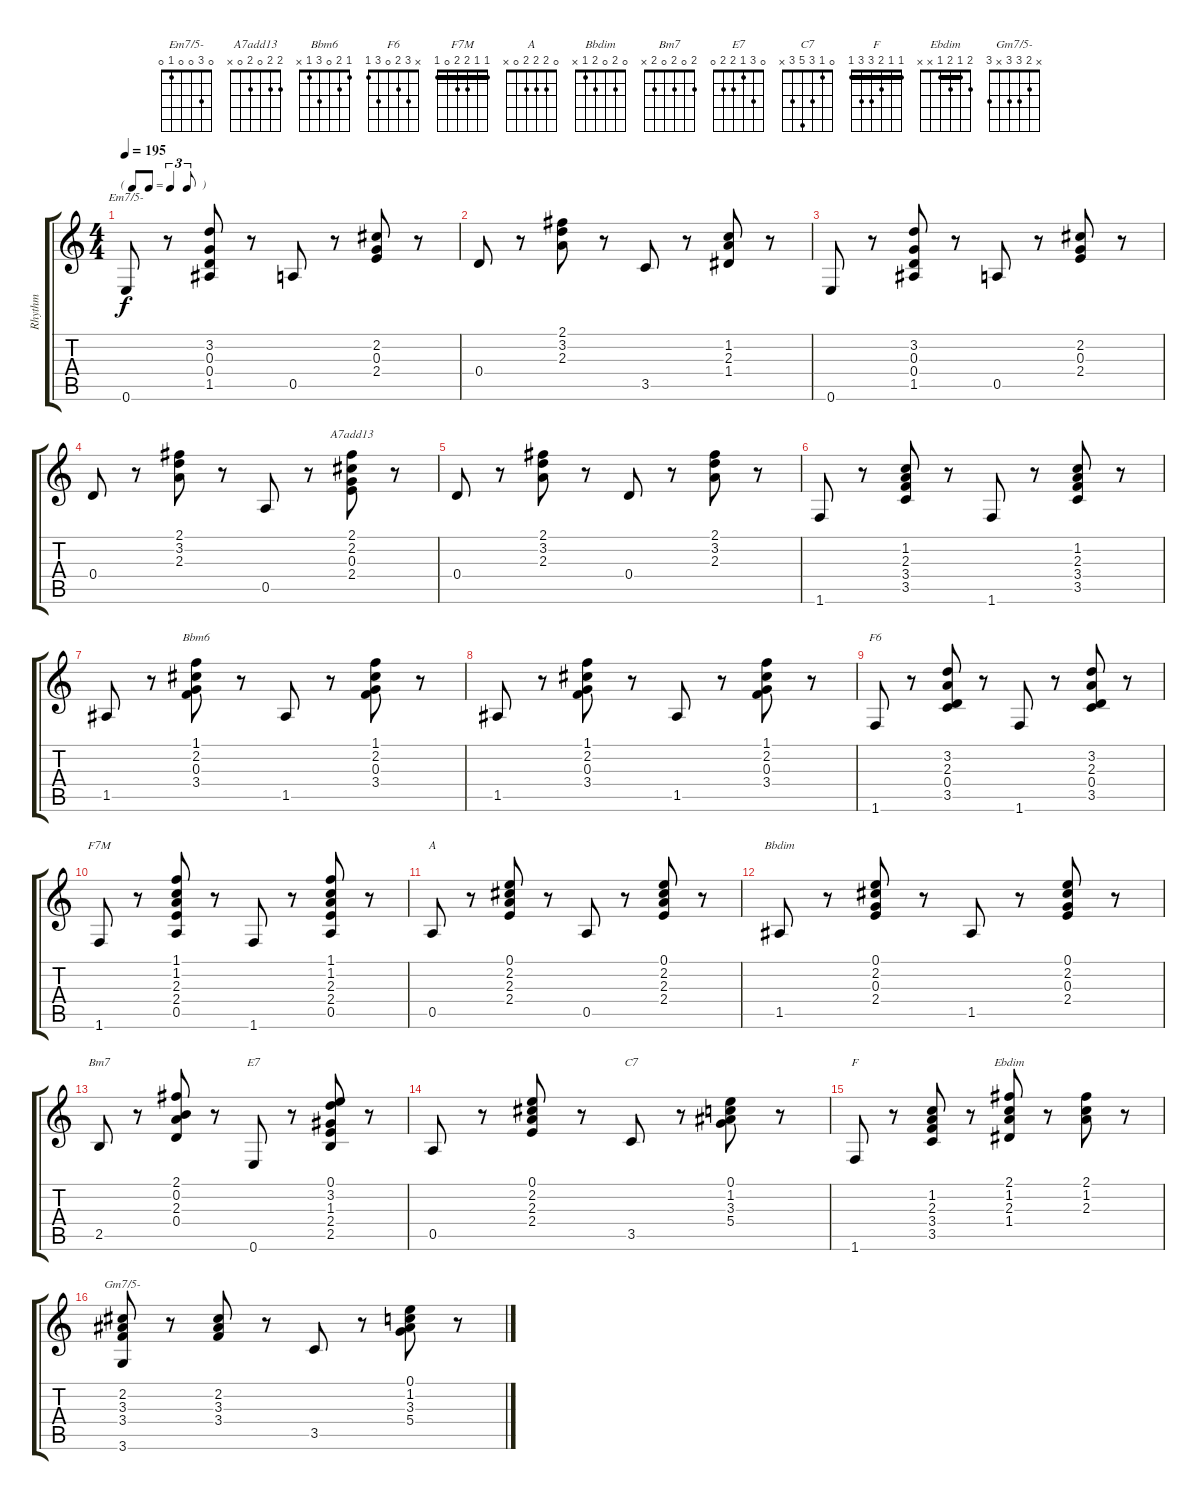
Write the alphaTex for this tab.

\track ("Rhythm" "Rhythm") {instrument acousticguitarnylon}
\staff {score tabs}
\tuning (E4 B3 G3 D3 A2 E2) {hide}
\chord ("Em7/5-" 0 3 0 0 1 0)
\chord ("A7add13" 2 2 0 2 0 x)
\chord ("Bbm6" 1 2 0 3 1 x)
\chord ("F6" x 3 2 0 3 1)
\chord ("F7M" 1 1 2 2 0 1) {barre 1}
\chord ("A" 0 2 2 2 0 x)
\chord ("Bbdim" 0 2 0 2 1 x)
\chord ("Bm7" 2 0 2 0 2 x)
\chord ("E7" 0 3 1 2 2 0)
\chord ("C7" 0 1 3 5 3 x)
\chord ("F" 1 1 2 3 3 1) {barre 1}
\chord ("Ebdim" 2 1 2 1 x x) {barre 1}
\chord ("Gm7/5-" x 2 3 3 x 3)
\ts (4 4)
\tf triplet8th
\tempo 195
\clef g2
\ks c
0.6.8{ch "Em7/5-" dy f} r.8 (3.2 0.3 0.4 1.5).8 r.8 0.5.8 r.8 (2.2 0.3 2.4).8 r.8 |
0.4.8 r.8 (2.1 3.2 2.3).8 r.8 3.5.8 r.8 (1.2 2.3 1.4).8 r.8 |
0.6.8 r.8 (3.2 0.3 0.4 1.5).8 r.8 0.5.8 r.8 (2.2 0.3 2.4).8 r.8 |
0.4.8 r.8 (2.1 3.2 2.3).8 r.8 0.5.8 r.8 (2.1 2.2 0.3 2.4).8{ch "A7add13"} r.8 |
0.4.8 r.8 (2.1 3.2 2.3).8 r.8 0.4.8 r.8 (2.1 3.2 2.3).8 r.8 |
1.6.8 r.8 (1.2 2.3 3.4 3.5).8 r.8 1.6.8 r.8 (1.2 2.3 3.4 3.5).8 r.8 |
1.5.8 r.8 (1.1 2.2 0.3 3.4).8{ch "Bbm6"} r.8 1.5.8 r.8 (1.1 2.2 0.3 3.4).8 r.8 |
1.5.8 r.8 (1.1 2.2 0.3 3.4).8 r.8 1.5.8 r.8 (1.1 2.2 0.3 3.4).8 r.8 |
1.6.8{ch "F6"} r.8 (3.2 2.3 0.4 3.5).8 r.8 1.6.8 r.8 (3.2 2.3 0.4 3.5).8 r.8 |
1.6.8{ch "F7M"} r.8 (1.1 1.2 2.3 2.4 0.5).8 r.8 1.6.8 r.8 (1.1 1.2 2.3 2.4 0.5).8 r.8 |
0.5.8{ch "A"} r.8 (0.1 2.2 2.3 2.4).8 r.8 0.5.8 r.8 (0.1 2.2 2.3 2.4).8 r.8 |
1.5.8{ch "Bbdim"} r.8 (0.1 2.2 0.3 2.4).8 r.8 1.5.8 r.8 (0.1 2.2 0.3 2.4).8 r.8 |
2.5.8{ch "Bm7"} r.8 (2.1 0.2 2.3 0.4).8 r.8 0.6.8{ch "E7"} r.8 (0.1 3.2 1.3 2.4 2.5).8 r.8 |
0.5.8 r.8 (0.1 2.2 2.3 2.4).8 r.8 3.5.8{ch "C7"} r.8 (0.1 1.2 3.3 5.4).8 r.8 |
1.6.8{ch "F"} r.8 (1.2 2.3 3.4 3.5).8 r.8 (2.1 1.2 2.3 1.4).8{ch "Ebdim"} r.8 (2.1 1.2 2.3).8 r.8 |
(2.2 3.3 3.4 3.6).8{ch "Gm7/5-"} r.8 (2.2 3.3 3.4).8 r.8 3.5.8 r.8 (0.1 1.2 3.3 5.4).8 r.8
